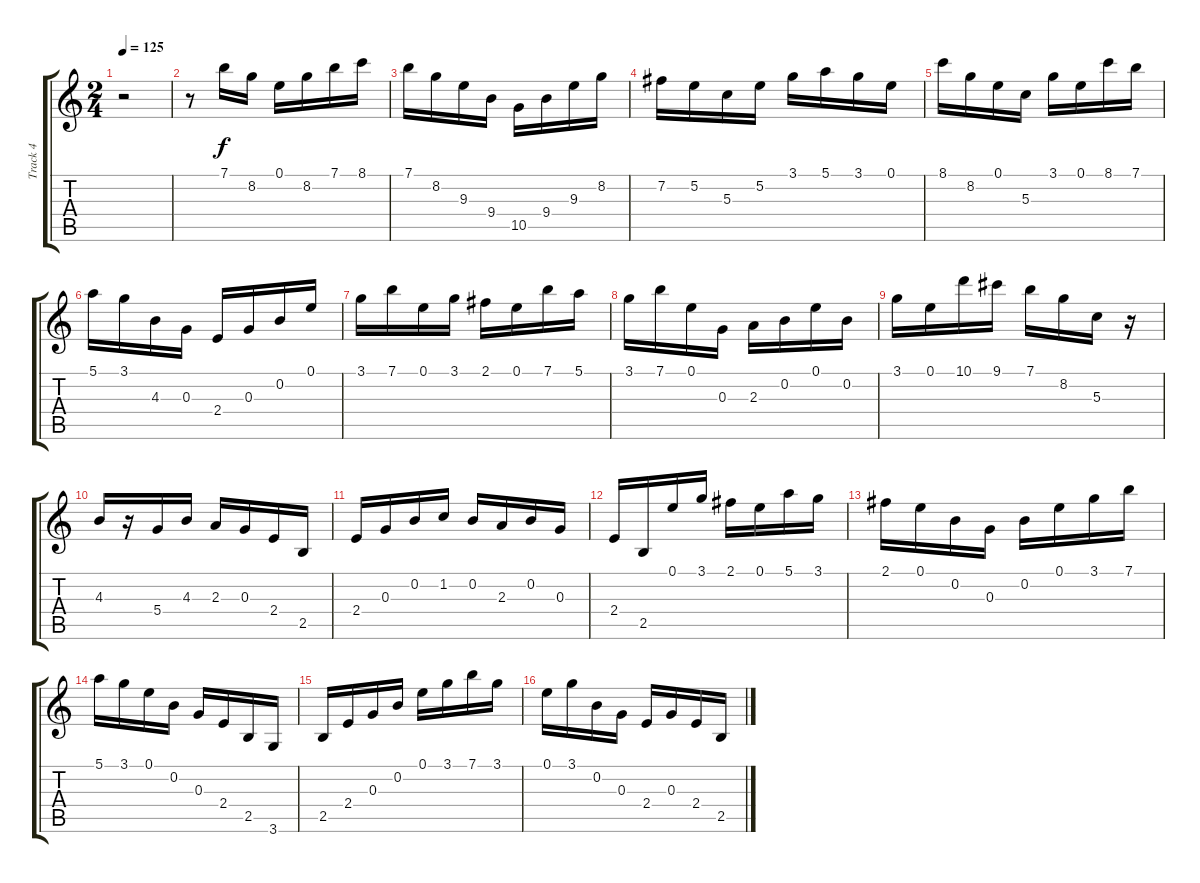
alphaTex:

\track ("Track 4" "Track 4") {instrument overdrivenguitar}
\staff {score tabs}
\tuning (E4 B3 G3 D3 A2 E2) {hide}
\ts (2 4)
\tempo 125
\clef g2
\ks c
r.2{dy f instrument overdrivenguitar} |
r.8 7.1.16 8.2.16 0.1.16 8.2.16 7.1.16 8.1.16 |
7.1.16 8.2.16 9.3.16 9.4.16 10.5.16 9.4.16 9.3.16 8.2.16 |
7.2.16 5.2.16 5.3.16 5.2.16 3.1.16 5.1.16 3.1.16 0.1.16 |
8.1.16 8.2.16 0.1.16 5.3.16 3.1.16 0.1.16 8.1.16 7.1.16 |
5.1.16 3.1.16 4.3.16 0.3.16 2.4.16 0.3.16 0.2.16 0.1.16 |
3.1.16 7.1.16 0.1.16 3.1.16 2.1.16 0.1.16 7.1.16 5.1.16 |
3.1.16 7.1.16 0.1.16 0.3.16 2.3.16 0.2.16 0.1.16 0.2.16 |
3.1.16 0.1.16 10.1.16 9.1.16 7.1.16 8.2.16 5.3.16 r.16 |
4.3.16 r.16 5.4.16 4.3.16 2.3.16 0.3.16 2.4.16 2.5.16 |
2.4.16 0.3.16 0.2.16 1.2.16 0.2.16 2.3.16 0.2.16 0.3.16 |
2.4.16 2.5.16 0.1.16 3.1.16 2.1.16 0.1.16 5.1.16 3.1.16 |
2.1.16 0.1.16 0.2.16 0.3.16 0.2.16 0.1.16 3.1.16 7.1.16 |
5.1.16 3.1.16 0.1.16 0.2.16 0.3.16 2.4.16 2.5.16 3.6.16 |
2.5.16 2.4.16 0.3.16 0.2.16 0.1.16 3.1.16 7.1.16 3.1.16 |
0.1.16 3.1.16 0.2.16 0.3.16 2.4.16 0.3.16 2.4.16 2.5.16
